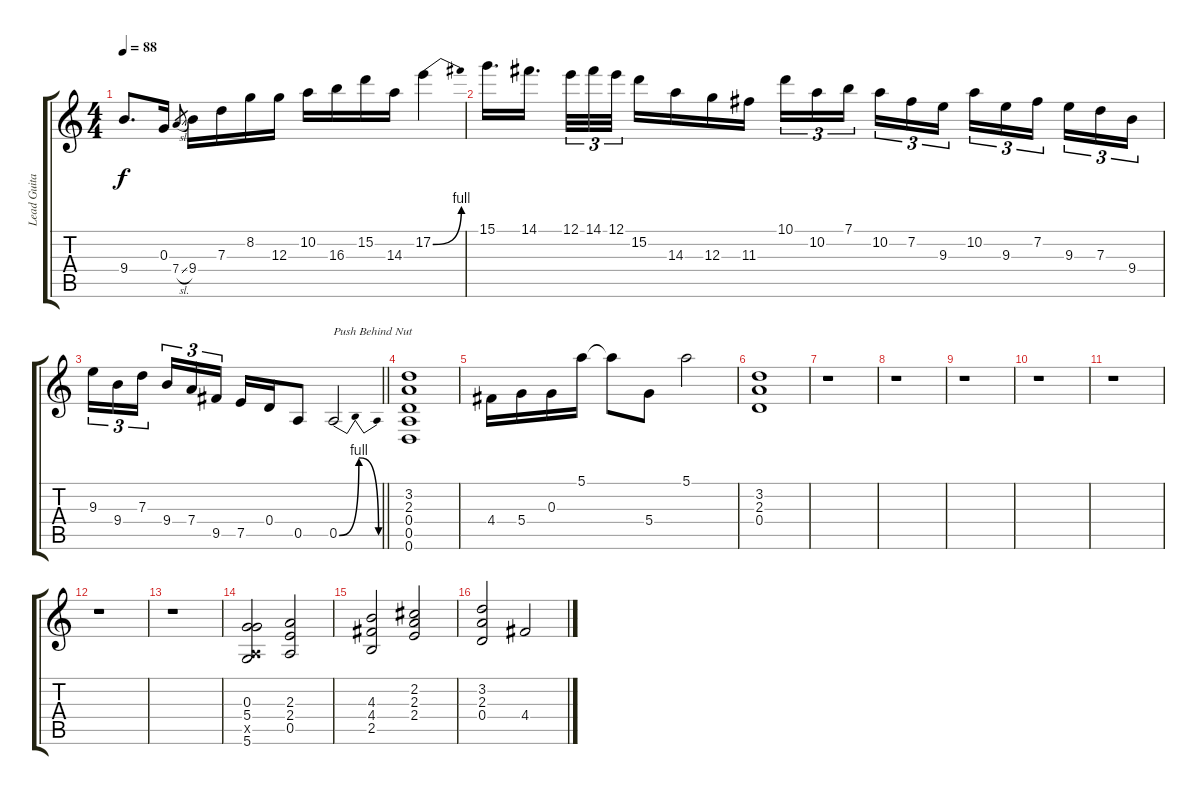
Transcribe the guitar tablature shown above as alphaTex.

\track ("Lead Guitar 1" "Lead Guita") {instrument electricguitarclean}
\staff {score tabs}
\tuning (E4 B3 G3 D3 A2 D2) {hide}
\ts (4 4)
\tempo 88
\clef g2
\ks c
9.4.8{d dy f} 0.3.16 7.4{sl}.8{gr} 9.4.16 7.3.16 8.2.16 12.3.16 10.2.16 16.3.16 15.2.16 14.3.16 17.2{be (bend 0 0 60 4)}.4 |
15.1.16{d} 14.1.16{d beam splitsecondary} 12.1.32{tu (3 2)} 14.1.32{tu (3 2)} 12.1.32{tu (3 2)} 15.2.16 14.3.16 12.3.16 11.3.16 10.1.16{tu (3 2)} 10.2.16{tu (3 2)} 7.1.16{tu (3 2) beam splitsecondary} 10.2.16{tu (3 2)} 7.2.16{tu (3 2)} 9.3.16{tu (3 2)} 10.2.16{tu (3 2)} 9.3.16{tu (3 2)} 7.2.16{tu (3 2) beam splitsecondary} 9.3.16{tu (3 2)} 7.3.16{tu (3 2)} 9.4.16{tu (3 2)} |
\barLineRight lightlight
9.3.16{tu (3 2)} 9.4.16{tu (3 2)} 7.3.16{tu (3 2) beam splitsecondary} 9.4.16{tu (3 2)} 7.4.16{tu (3 2)} 9.5.16{tu (3 2)} 7.5.16 0.4.16 0.5.8 0.5{be (bendrelease 0 0 15 4 44 4 60 0)}.2{txt "Push Behind Nut"} |
(3.2 2.3 0.4 0.5 0.6).1 |
4.4.16 5.4.16 0.3.16 5.1.16 5.1{t}.8 5.4.8 5.1.2 |
(3.2 2.3 0.4).1 |
r.1 |
r.1 |
r.1 |
r.1 |
r.1 |
r.1 |
r.1 |
(0.3 5.4 0.5{x} 5.6).2 (2.3 2.4 0.5).2 |
(4.3 4.4 2.5).2 (2.2 2.3 2.4).2 |
(3.2 2.3 0.4).2 4.4.2
